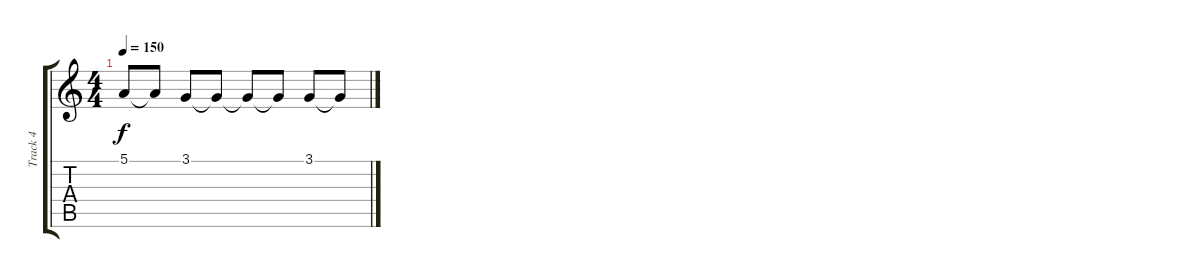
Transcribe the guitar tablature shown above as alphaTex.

\track ("Track 4" "Track 4") {instrument acousticgrandpiano}
\staff {score tabs}
\tuning (E4 B3 G3 D3 A2 E2) {hide}
\ts (4 4)
\tempo 150
\clef g2
\ks c
5.1{t}.8{dy f} 5.1{t}.8 3.1.8 3.1{t}.8 3.1{t}.8 3.1{t}.8 3.1.8 3.1{t}.8
